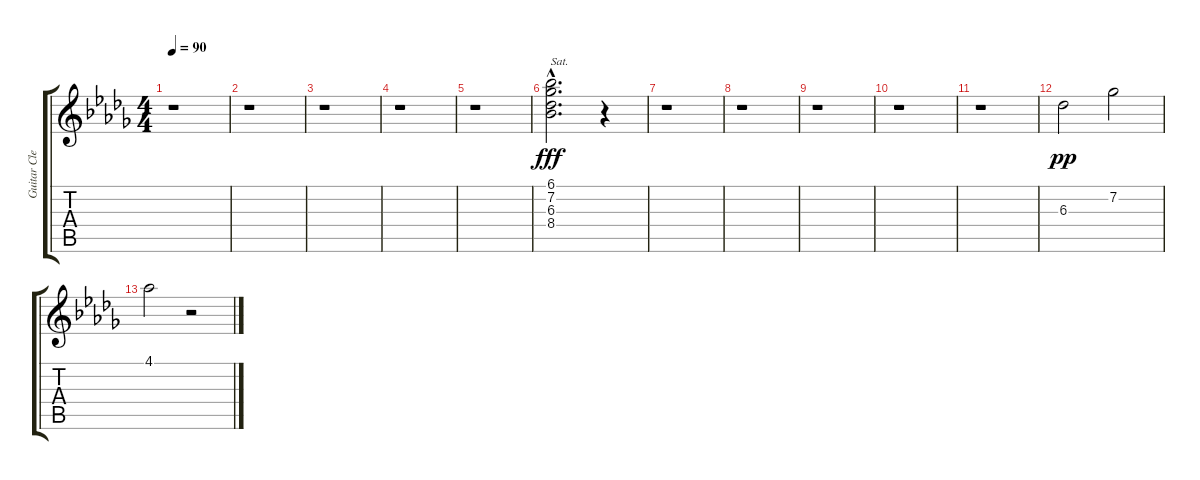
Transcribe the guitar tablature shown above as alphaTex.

\track ("Guitar Clear 2 (+ wah wah)" "Guitar Cle") {instrument electricguitarjazz}
\staff {score tabs}
\tuning (E4 B3 G3 D3 A2 E2) {hide}
\ts (4 4)
\tempo 90
\clef g2
\ks db
r.1{dy f} |
r.1 |
r.1 |
r.1 |
r.1 |
(6.1{hac} 7.2{hac} 6.3{hac} 8.4{hac}).2{d txt "Sat." dy fff volume 10 instrument distortionguitar} r.4 |
r.1 |
r.1 |
r.1 |
r.1 |
r.1 |
6.3.2{dy pp} 7.2.2 |
4.1.2 r.2
